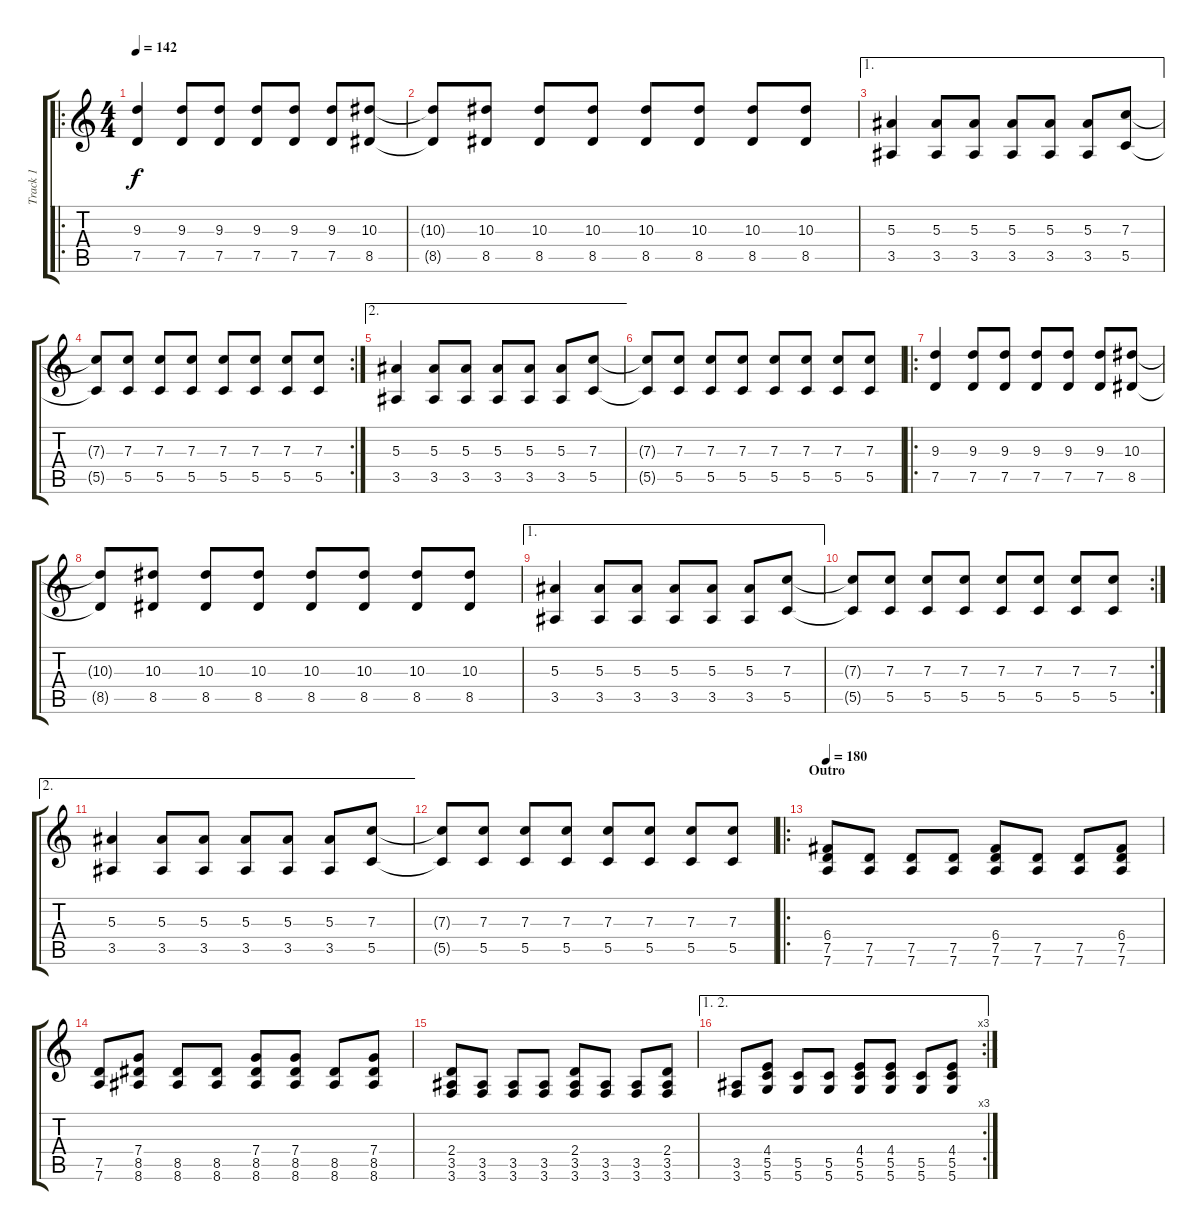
\track ("Track 1" "Track 1") {instrument distortionguitar}
\staff {score tabs}
\tuning (D4 A3 F3 C3 G2 D2) {hide}
\ro
\ts (4 4)
\tempo 142
\clef g2
\ks c
(9.3 7.5).4{dy f} (9.3 7.5).8 (9.3 7.5).8 (9.3 7.5).8 (9.3 7.5).8 (9.3 7.5).8 (10.3 8.5).8 |
(10.3{t} 8.5{t}).8 (10.3 8.5).8 (10.3 8.5).8 (10.3 8.5).8 (10.3 8.5).8 (10.3 8.5).8 (10.3 8.5).8 (10.3 8.5).8 |
\ae 1
(5.3 3.5).4 (5.3 3.5).8 (5.3 3.5).8 (5.3 3.5).8 (5.3 3.5).8 (5.3 3.5).8 (7.3 5.5).8 |
\rc 2
(7.3{t} 5.5{t}).8 (7.3 5.5).8 (7.3 5.5).8 (7.3 5.5).8 (7.3 5.5).8 (7.3 5.5).8 (7.3 5.5).8 (7.3 5.5).8 |
\ae 2
(5.3 3.5).4 (5.3 3.5).8 (5.3 3.5).8 (5.3 3.5).8 (5.3 3.5).8 (5.3 3.5).8 (7.3 5.5).8 |
(7.3{t} 5.5{t}).8 (7.3 5.5).8 (7.3 5.5).8 (7.3 5.5).8 (7.3 5.5).8 (7.3 5.5).8 (7.3 5.5).8 (7.3 5.5).8 |
\ro
(9.3 7.5).4 (9.3 7.5).8 (9.3 7.5).8 (9.3 7.5).8 (9.3 7.5).8 (9.3 7.5).8 (10.3 8.5).8 |
(10.3{t} 8.5{t}).8 (10.3 8.5).8 (10.3 8.5).8 (10.3 8.5).8 (10.3 8.5).8 (10.3 8.5).8 (10.3 8.5).8 (10.3 8.5).8 |
\ae 1
(5.3 3.5).4 (5.3 3.5).8 (5.3 3.5).8 (5.3 3.5).8 (5.3 3.5).8 (5.3 3.5).8 (7.3 5.5).8 |
\rc 2
(7.3{t} 5.5{t}).8 (7.3 5.5).8 (7.3 5.5).8 (7.3 5.5).8 (7.3 5.5).8 (7.3 5.5).8 (7.3 5.5).8 (7.3 5.5).8 |
\ae 2
(5.3 3.5).4 (5.3 3.5).8 (5.3 3.5).8 (5.3 3.5).8 (5.3 3.5).8 (5.3 3.5).8 (7.3 5.5).8 |
(7.3{t} 5.5{t}).8 (7.3 5.5).8 (7.3 5.5).8 (7.3 5.5).8 (7.3 5.5).8 (7.3 5.5).8 (7.3 5.5).8 (7.3 5.5).8 |
\ro
\section ("" "Outro")
\tempo 180
(6.4 7.5 7.6).8{instrument distortionguitar} (7.5 7.6).8 (7.5 7.6).8 (7.5 7.6).8 (6.4 7.5 7.6).8 (7.5 7.6).8 (7.5 7.6).8 (6.4 7.5 7.6).8 |
(7.5 7.6).8 (7.4 8.5 8.6).8 (8.5 8.6).8 (8.5 8.6).8 (7.4 8.5 8.6).8 (7.4 8.5 8.6).8 (8.5 8.6).8 (7.4 8.5 8.6).8 |
(2.4 3.5 3.6).8 (3.5 3.6).8 (3.5 3.6).8 (3.5 3.6).8 (2.4 3.5 3.6).8 (3.5 3.6).8 (3.5 3.6).8 (2.4 3.5 3.6).8 |
\ae (1 2)
\rc 3
(3.5 3.6).8 (4.4 5.5 5.6).8 (5.5 5.6).8 (5.5 5.6).8 (4.4 5.5 5.6).8 (4.4 5.5 5.6).8 (5.5 5.6).8 (4.4 5.5 5.6).8
